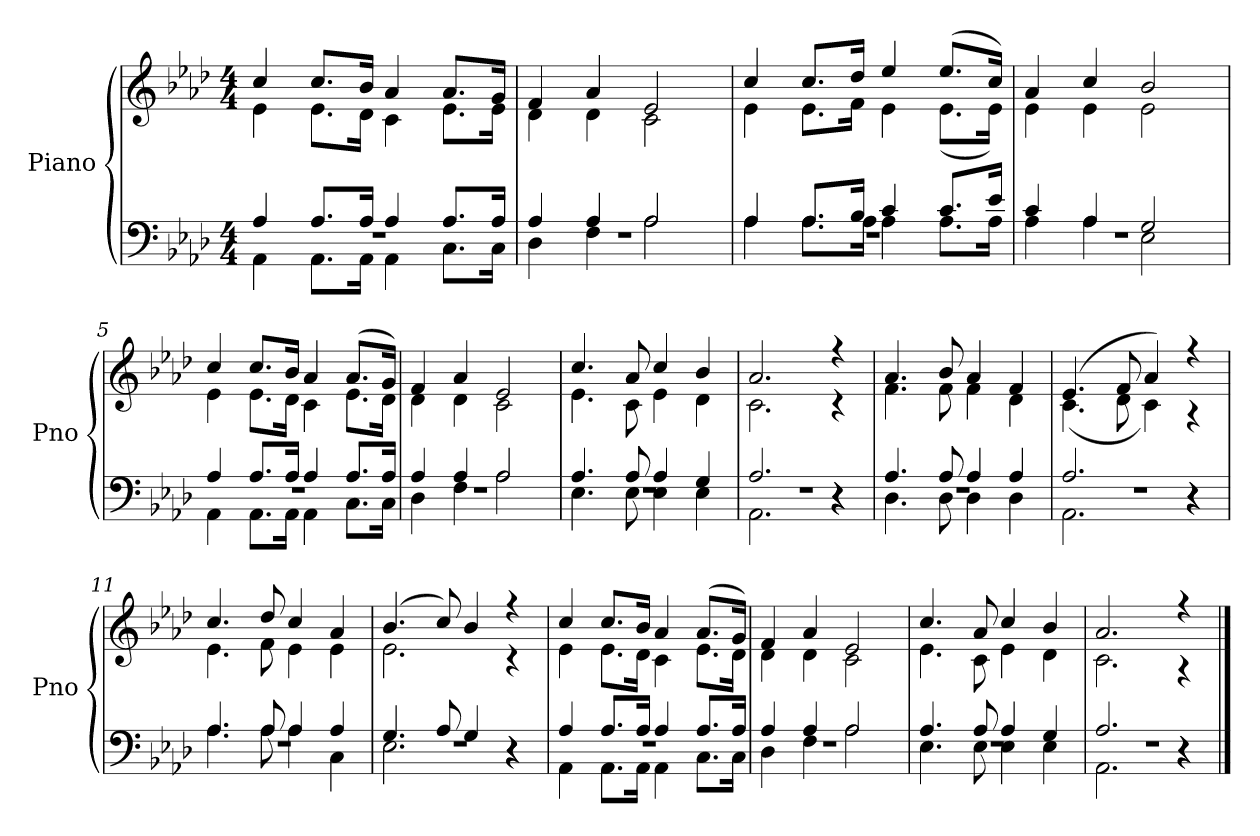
**kern	**kern
*part1	*part1
*staff2	*staff1
*I"Piano	*
*I'Pno	*
*clefF4	*clefG2
*k[b-e-a-d-]	*k[b-e-a-d-]
*A-:	*A-:
*M4/4	*M4/4
=1	=1
*^	*^
*	*^	*	*
1r	4A-/	4AA-\	4cc/	4e-\
.	8.A-/L	8.AA-\L	8.cc/L	8.e-\L
.	16A-/Jk	16AA-\Jk	16b-/Jk	16d-\Jk
.	4A-/	4AA-\	4a-/	4c\
.	8.A-/L	8.C\L	8.a-/L	8.e-\L
.	16A-/Jk	16C\Jk	16g/Jk	16e-\Jk
=2	=2	=2	=2	=2
1r	4A-/	4D-\	4f/	4d-\
.	4A-/	4F\	4a-/	4d-\
.	2A-/	2A-\	2e-/	2c\
=3	=3	=3	=3	=3
1r	4A-/	4A-\	4cc/	4e-\
.	8.A-/L	8.A-\L	8.cc/L	8.e-\L
.	16B-/Jk	16A-\Jk	16dd-/Jk	16f\Jk
.	4c/	4A-\	4ee-/	4e-\
.	8.c/L	8.A-\L	(8.ee-/L	(8.e-\L
.	16e-/Jk	16A-\Jk	16cc/Jk)	16e-\Jk)
=4	=4	=4	=4	=4
1r	4c/	4A-\	4a-/	4e-\
.	4A-/	4A-\	4cc/	4e-\
.	2G/	2E-\	2b-/	2e-\
=5	=5	=5	=5	=5
1r	4A-/	4AA-\	4cc/	4e-\
.	8.A-/L	8.AA-\L	8.cc/L	8.e-\L
.	16A-/Jk	16AA-\Jk	16b-/Jk	16d-\Jk
.	4A-/	4AA-\	4a-/	4c\
.	8.A-/L	8.C\L	(8.a-/L	8.e-\L
.	16A-/Jk	16C\Jk	16g/Jk)	16d-\Jk
!!LO:LB:g=z	!!
=6	=6	=6	=6	=6
1r	4A-/	4D-\	4f/	4d-\
.	4A-/	4F\	4a-/	4d-\
.	2A-/	2A-\	2e-/	2c\
=7	=7	=7	=7	=7
1r	4.A-/	4.E-\	4.cc/	4.e-\
.	8A-/	8E-\	8a-/	8c\
.	4A-/	4E-\	4cc/	4e-\
.	4G/	4E-\	4b-/	4d-\
=8	=8	=8	=8	=8
1r	2.A-/	2.AA-\	2.a-/	2.c\
.	4r	4r	4r	4r
=9	=9	=9	=9	=9
1r	4.A-/	4.D-\	4.a-/	4.f\
.	8A-/	8D-\	8b-/	8f\
.	4A-/	4D-\	4a-/	4f\
.	4A-/	4D-\	4f/	4d-\
=10	=10	=10	=10	=10
1r	2.A-/	2.AA-\	(4.e-/	(4.c\
.	.	.	8f/	8d-\
.	.	.	4a-/)	4c\)
.	4r	4r	4r	4r
=11	=11	=11	=11	=11
1r	4.A-/	4.A-\	4.cc/	4.e-\
.	8A-/	8A-\	8dd-/	8f\
.	4A-/	4A-\	4cc/	4e-\
.	4A-/	4C\	4a-/	4e-\
!!LO:LB:g=z	!!
=12	=12	=12	=12	=12
1r	4.G/	2.E-\	(4.b-/	2.e-\
.	8A-/	.	8cc/)	.
.	4G/	.	4b-/	.
.	4r	4r	4r	4r
=13	=13	=13	=13	=13
1r	4A-/	4AA-\	4cc/	4e-\
.	8.A-/L	8.AA-\L	8.cc/L	8.e-\L
.	16A-/Jk	16AA-\Jk	16b-/Jk	16d-\Jk
.	4A-/	4AA-\	4a-/	4c\
.	8.A-/L	8.C\L	(8.a-/L	8.e-\L
.	16A-/Jk	16C\Jk	16g/Jk)	16d-\Jk
=14	=14	=14	=14	=14
1r	4A-/	4D-\	4f/	4d-\
.	4A-/	4F\	4a-/	4d-\
.	2A-/	2A-\	2e-/	2c\
=15	=15	=15	=15	=15
1r	4.A-/	4.E-\	4.cc/	4.e-\
.	8A-/	8E-\	8a-/	8c\
.	4A-/	4E-\	4cc/	4e-\
.	4G/	4E-\	4b-/	4d-\
=16	=16	=16	=16	=16
1r	2.A-/	2.AA-\	2.a-/	2.c\
.	4r	4r	4r	4r
*v	*v	*v	*	*
*	*v	*v
==	==
*-	*-
